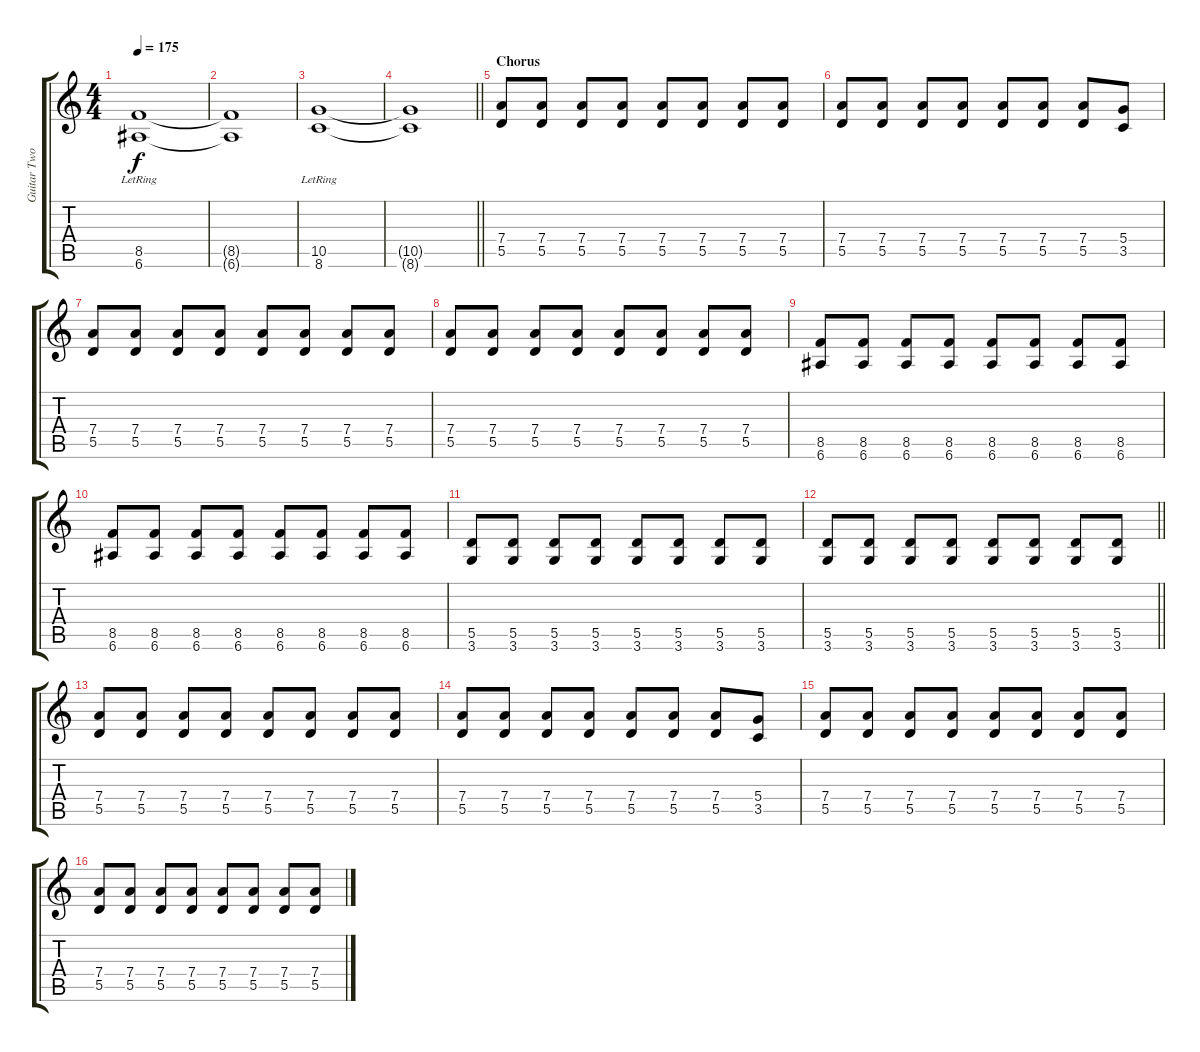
\track ("Guitar Two" "Guitar Two") {instrument distortionguitar}
\staff {score tabs}
\tuning (E4 B3 G3 D3 A2 E2) {hide}
\ts (4 4)
\tempo 175
\clef g2
\ks c
(8.5{lr} 6.6{lr}).1{dy f} |
(8.5{t} 6.6{t}).1 |
(10.5{lr} 8.6{lr}).1 |
\barLineRight lightlight
(10.5{t} 8.6{t}).1 |
\section ("" "Chorus")
(7.4 5.5).8 (7.4 5.5).8 (7.4 5.5).8 (7.4 5.5).8 (7.4 5.5).8 (7.4 5.5).8 (7.4 5.5).8 (7.4 5.5).8 |
(7.4 5.5).8 (7.4 5.5).8 (7.4 5.5).8 (7.4 5.5).8 (7.4 5.5).8 (7.4 5.5).8 (7.4 5.5).8 (5.4 3.5).8 |
(7.4 5.5).8 (7.4 5.5).8 (7.4 5.5).8 (7.4 5.5).8 (7.4 5.5).8 (7.4 5.5).8 (7.4 5.5).8 (7.4 5.5).8 |
(7.4 5.5).8 (7.4 5.5).8 (7.4 5.5).8 (7.4 5.5).8 (7.4 5.5).8 (7.4 5.5).8 (7.4 5.5).8 (7.4 5.5).8 |
(8.5 6.6).8 (8.5 6.6).8 (8.5 6.6).8 (8.5 6.6).8 (8.5 6.6).8 (8.5 6.6).8 (8.5 6.6).8 (8.5 6.6).8 |
(8.5 6.6).8 (8.5 6.6).8 (8.5 6.6).8 (8.5 6.6).8 (8.5 6.6).8 (8.5 6.6).8 (8.5 6.6).8 (8.5 6.6).8 |
(5.5 3.6).8 (5.5 3.6).8 (5.5 3.6).8 (5.5 3.6).8 (5.5 3.6).8 (5.5 3.6).8 (5.5 3.6).8 (5.5 3.6).8 |
\barLineRight lightlight
(5.5 3.6).8 (5.5 3.6).8 (5.5 3.6).8 (5.5 3.6).8 (5.5 3.6).8 (5.5 3.6).8 (5.5 3.6).8 (5.5 3.6).8 |
(7.4 5.5).8 (7.4 5.5).8 (7.4 5.5).8 (7.4 5.5).8 (7.4 5.5).8 (7.4 5.5).8 (7.4 5.5).8 (7.4 5.5).8 |
(7.4 5.5).8 (7.4 5.5).8 (7.4 5.5).8 (7.4 5.5).8 (7.4 5.5).8 (7.4 5.5).8 (7.4 5.5).8 (5.4 3.5).8 |
(7.4 5.5).8 (7.4 5.5).8 (7.4 5.5).8 (7.4 5.5).8 (7.4 5.5).8 (7.4 5.5).8 (7.4 5.5).8 (7.4 5.5).8 |
(7.4 5.5).8 (7.4 5.5).8 (7.4 5.5).8 (7.4 5.5).8 (7.4 5.5).8 (7.4 5.5).8 (7.4 5.5).8 (7.4 5.5).8
